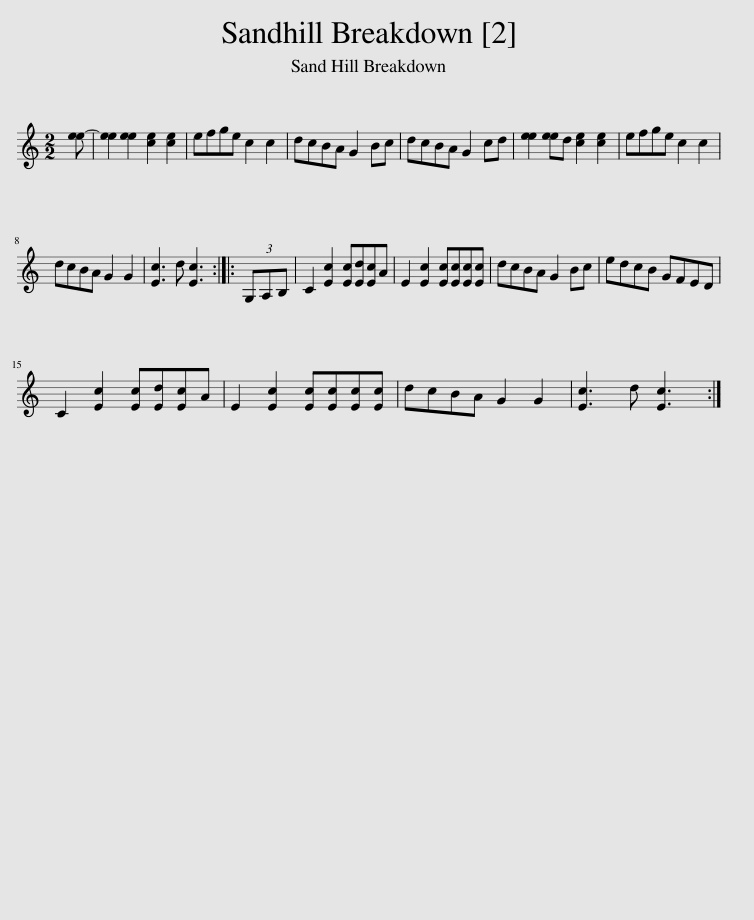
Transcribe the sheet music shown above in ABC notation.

X:1
L:1/8
M:2/2
I:linebreak $
K:C
V:1 treble
V:1
 [ee-] | [ee]2 [ee]2 [ce]2 [ce]2 | efge c2 c2 | dcBA G2 Bc | dcBA G2 cd | %5
 [ee]2 [ee]d [ce]2 [ce]2 | efge c2 c2 |$ dcBA G2 G2 | [Ec]3 d [Ec]3 :: (3G,A,B, | %10
 C2 [Ec]2 [Ec][Ed][Ec]A | E2 [Ec]2 [Ec][Ec][Ec][Ec] | dcBA G2 Bc | edcB GFED |$ C2 [Ec]2 [Ec][Ed][Ec]A | %15
 E2 [Ec]2 [Ec][Ec][Ec][Ec] | dcBA G2 G2 | [Ec]3 d [Ec]3 :| %18
